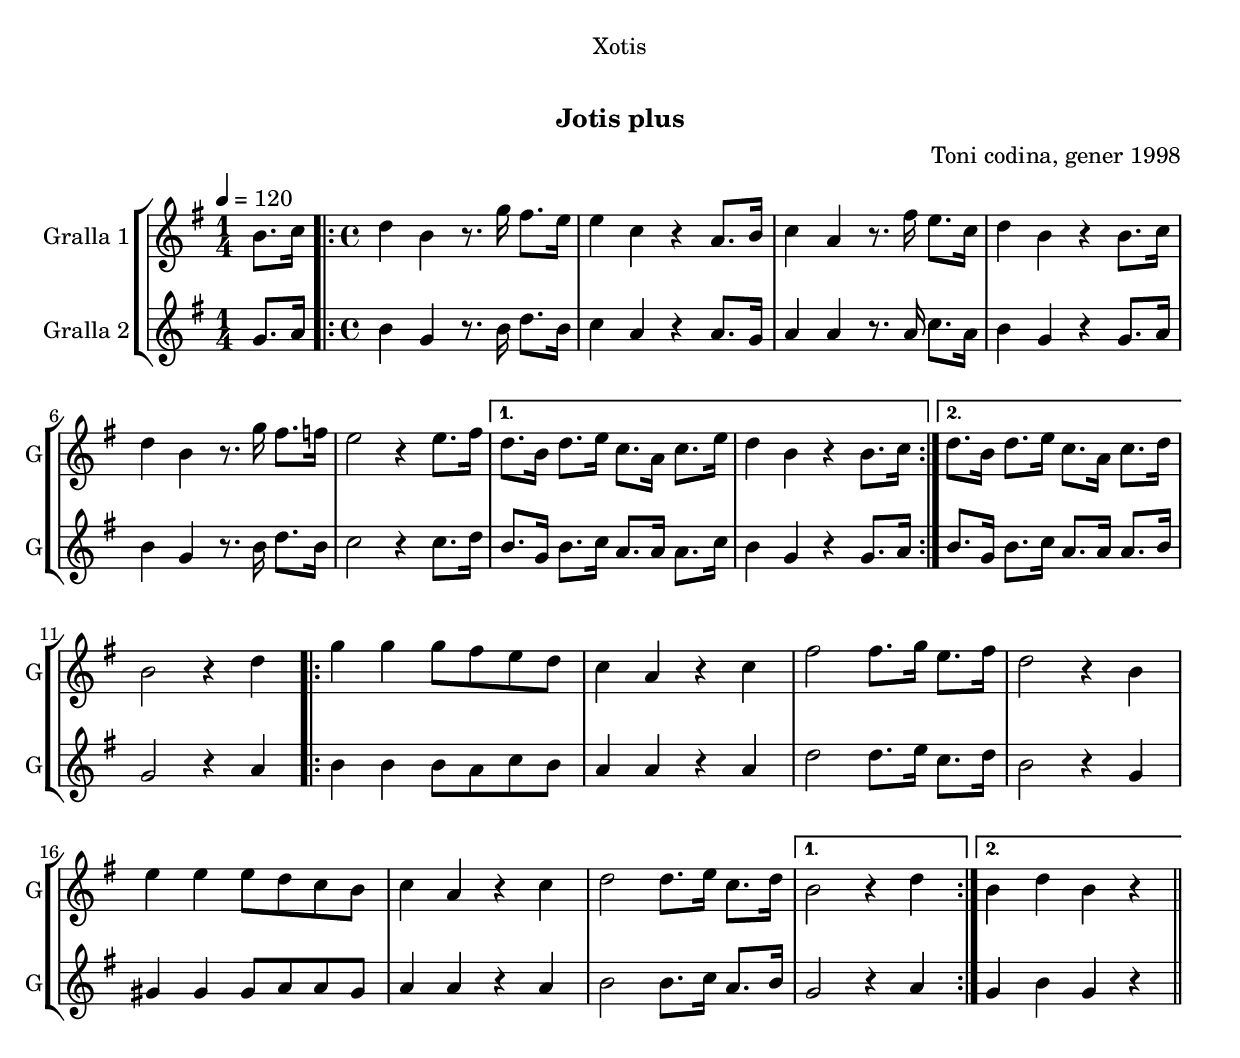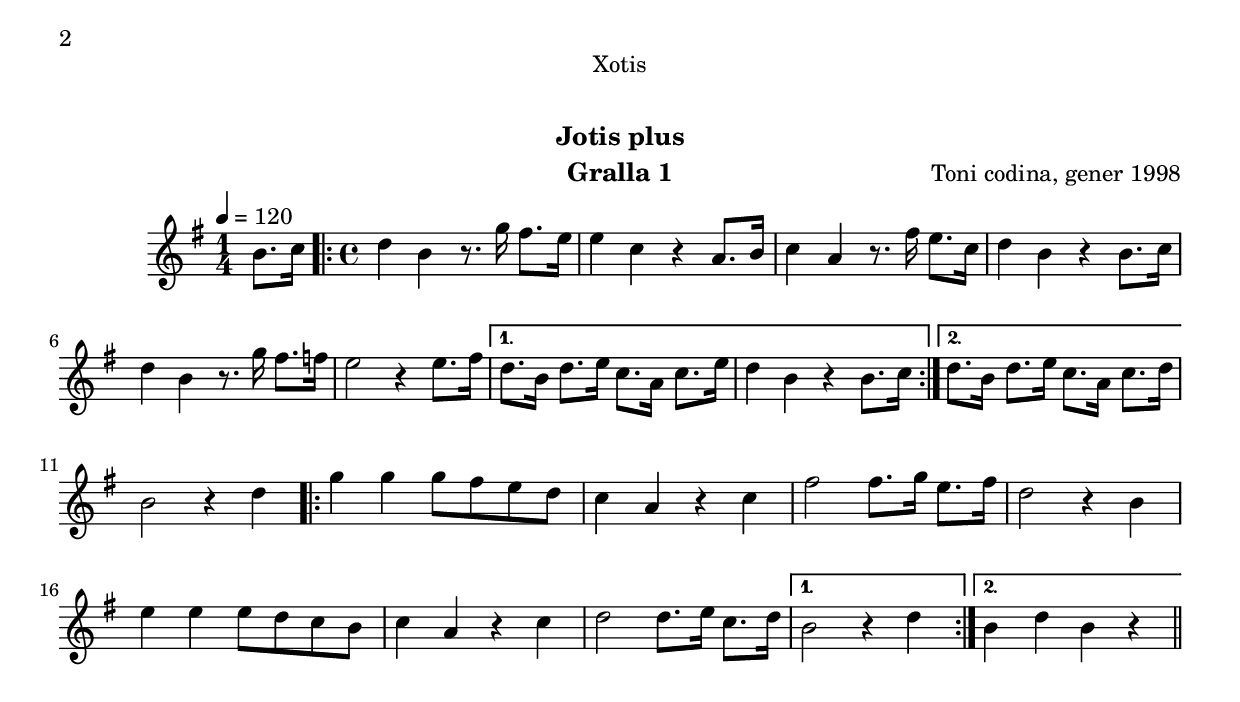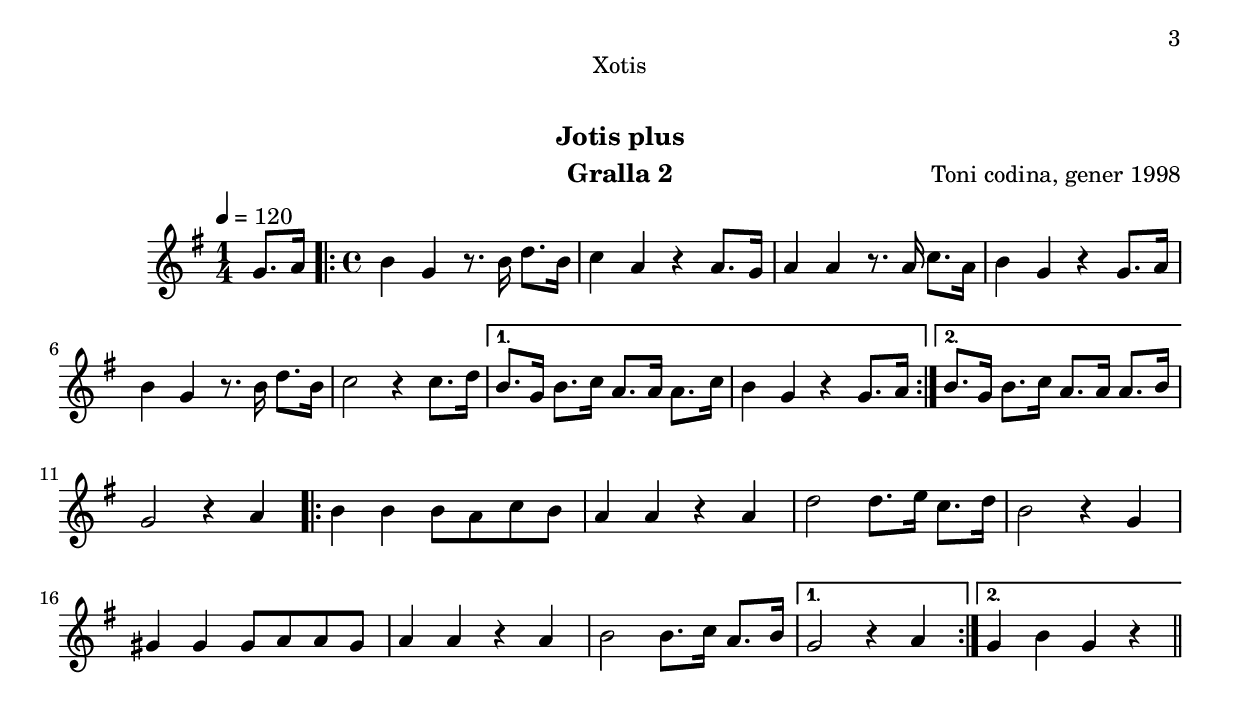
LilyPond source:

\version "2.22.1"

\header {
  dedication="Xotis"
  title="  "
  subtitle="Jotis plus"
  subsubtitle=""
  poet=""
  meter=""
  piece=""
  composer="Toni codina, gener 1998"
  arranger=""
  opus=""
  instrument=""
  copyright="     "
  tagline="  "
}

liniaroAa =
\relative b'
{
  \tempo 4=120
  \clef treble
  \key g \major
  \time 1/4
  b8. c16  |
  \time 4/4   \repeat volta 2 { d4 b r8. g'16 fis8. e16  |
  e4 c r a8. b16  |
  c4 a r8. fis'16 e8. c16  |
  %05
  d4 b r b8. c16  |
  d4 b r8. g'16 fis8. f16  |
  e2 r4 e8. fis16 }
  \alternative { { d8. b16 d8. e16 c8. a16 c8. e16  |
  d4 b r b8. c16 }
  %10
  { d8. b16 d8. e16 c8. a16 c8. d16 } }
  b2 r4 d  |
  \repeat volta 2 { g4 g g8 fis e d  |
  c4 a r c  |
  fis2 fis8. g16 e8. fis16  |
  %15
  d2 r4 b  |
  e4 e e8 d c b  |
  c4 a r c  |
  d2 d8. e16 c8. d16 }
  \alternative { { b2 r4 d }
  %20
  { b4 d b r } } \bar "||"
}

liniaroAb =
\relative g'
{
  \tempo 4=120
  \clef treble
  \key g \major
  \time 1/4
  g8. a16  |
  \time 4/4   \repeat volta 2 { b4 g r8. b16 d8. b16  |
  c4 a r a8. g16  |
  a4 a r8. a16 c8. a16  |
  %05
  b4 g r g8. a16  |
  b4 g r8. b16 d8. b16  |
  c2 r4 c8. d16 }
  \alternative { { b8. g16 b8. c16 a8. a16 a8. c16  |
  b4 g r g8. a16 }
  %10
  { b8. g16 b8. c16 a8. a16 a8. b16 } }
  g2 r4 a  |
  \repeat volta 2 { b4 b b8 a c b  |
  a4 a r a  |
  d2 d8. e16 c8. d16  |
  %15
  b2 r4 g  |
  gis4 gis gis8 a a gis  |
  a4 a r a  |
  b2 b8. c16 a8. b16 }
  \alternative { { g2 r4 a }
  %20
  { g4 b g r } } \bar "||"
}

\bookpart {
  \score {
    \new StaffGroup {
      \override Score.RehearsalMark #'self-alignment-X = #LEFT
      <<
        \new Staff \with {instrumentName = #"Gralla 1" shortInstrumentName = #"G"} \liniaroAa
        \new Staff \with {instrumentName = #"Gralla 2" shortInstrumentName = #"G"} \liniaroAb
      >>
    }
    \layout {}
  }
  \score { \unfoldRepeats
    \new StaffGroup {
      \override Score.RehearsalMark #'self-alignment-X = #LEFT
      <<
        \new Staff \with {instrumentName = #"Gralla 1" shortInstrumentName = #"G"} \liniaroAa
        \new Staff \with {instrumentName = #"Gralla 2" shortInstrumentName = #"G"} \liniaroAb
      >>
    }
    \midi {
      \set Staff.midiInstrument = "oboe"
      \set DrumStaff.midiInstrument = "drums"
    }
  }
}

\bookpart {
  \header {instrument="Gralla 1"}
  \score {
    \new StaffGroup {
      \override Score.RehearsalMark #'self-alignment-X = #LEFT
      <<
        \new Staff \liniaroAa
      >>
    }
    \layout {}
  }
  \score { \unfoldRepeats
    \new StaffGroup {
      \override Score.RehearsalMark #'self-alignment-X = #LEFT
      <<
        \new Staff \liniaroAa
      >>
    }
    \midi {
      \set Staff.midiInstrument = "oboe"
      \set DrumStaff.midiInstrument = "drums"
    }
  }
}

\bookpart {
  \header {instrument="Gralla 2"}
  \score {
    \new StaffGroup {
      \override Score.RehearsalMark #'self-alignment-X = #LEFT
      <<
        \new Staff \liniaroAb
      >>
    }
    \layout {}
  }
  \score { \unfoldRepeats
    \new StaffGroup {
      \override Score.RehearsalMark #'self-alignment-X = #LEFT
      <<
        \new Staff \liniaroAb
      >>
    }
    \midi {
      \set Staff.midiInstrument = "oboe"
      \set DrumStaff.midiInstrument = "drums"
    }
  }
}

